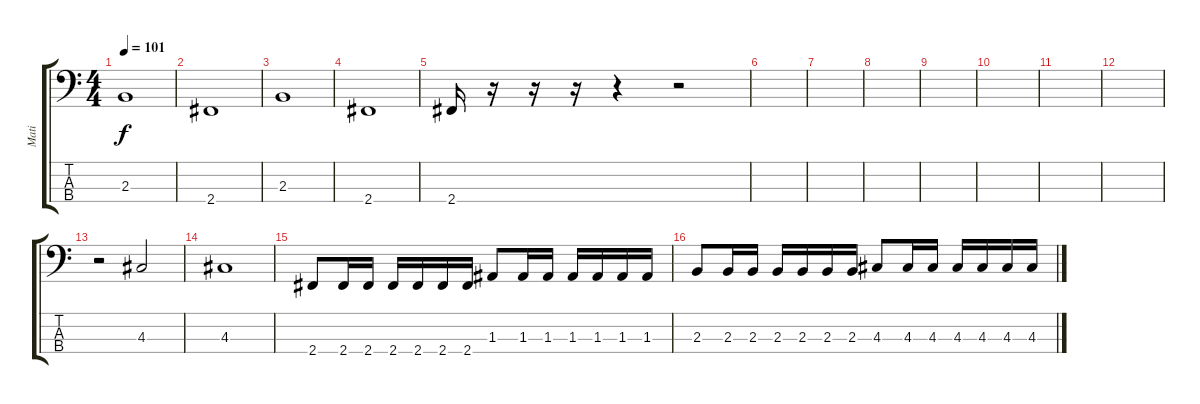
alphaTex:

\track ("Mati" "Mati") {instrument electricbasspick}
\staff {score tabs}
\tuning (G2 D2 A1 E1) {hide}
\ts (4 4)
\tempo 101
\clef f4
\ks c
2.3.1{dy f} |
2.4.1 |
2.3.1 |
2.4.1 |
2.4.16 r.16 r.16 r.16 r.4 r.2 |
|
|
|
|
|
|
|
r.2 4.3.2 |
4.3.1 |
2.4.8 2.4.16 2.4.16 2.4.16 2.4.16 2.4.16 2.4.16 1.3.8 1.3.16 1.3.16 1.3.16 1.3.16 1.3.16 1.3.16 |
2.3.8 2.3.16 2.3.16 2.3.16 2.3.16 2.3.16 2.3.16 4.3.8 4.3.16 4.3.16 4.3.16 4.3.16 4.3.16 4.3.16
